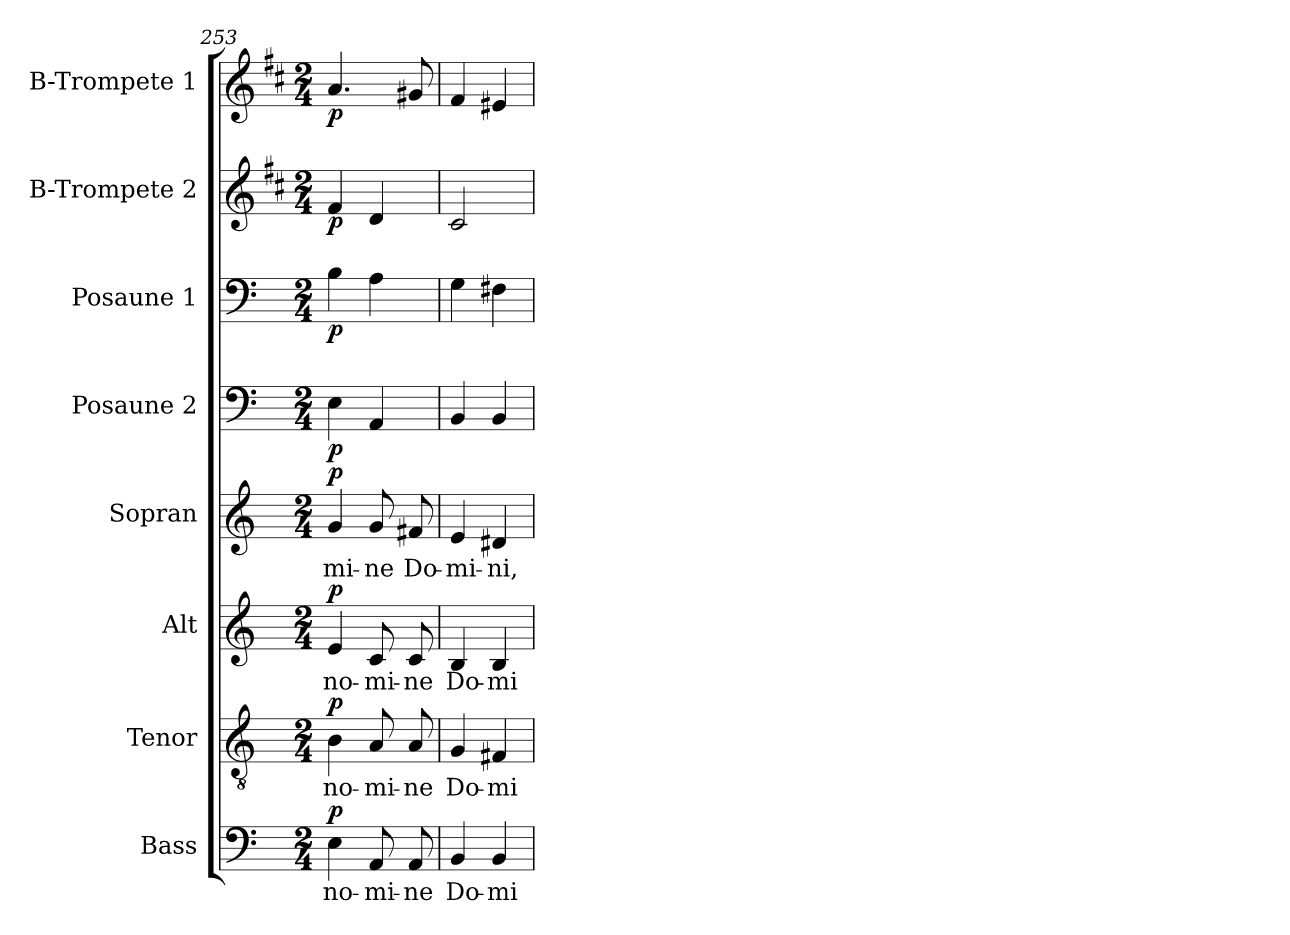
**kern	**text	**dynam	**kern	**text	**dynam	**kern	**text	**dynam	**kern	**text	**dynam	**kern	**dynam	**kern	**dynam	**kern	**dynam	**kern	**dynam
*part8	*part8	*part8	*part7	*part7	*part7	*part6	*part6	*part6	*part5	*part5	*part5	*part4	*part4	*part3	*part3	*part2	*part2	*part1	*part1
*staff8	*staff8	*staff8	*staff7	*staff7	*staff7	*staff6	*staff6	*staff6	*staff5	*staff5	*staff5	*staff4	*staff4	*staff3	*staff3	*staff2	*staff2	*staff1	*staff1
*I"Bass	*	*	*I"Tenor	*	*	*I"Alt	*	*	*I"Sopran	*	*	*I"Posaune 2	*	*I"Posaune 1	*	*I"B-Trompete 2	*	*I"B-Trompete 1	*
*I'B.	*	*	*I'T.	*	*	*I'A.	*	*	*I'S.	*	*	*I'Pos. 2	*	*I'Pos. 1	*	*I'B Trp. 2	*	*I'B Trp. 1	*
!!LO:PB:g=z
*clefF4	*	*	*clefGv2	*	*	*clefG2	*	*	*clefG2	*	*	*clefF4	*	*clefF4	*	*clefG2	*	*clefG2	*
*	*	*	*	*	*	*	*	*	*	*	*	*	*	*	*	*ITrd1c2	*	*ITrd1c2	*
*k[]	*	*	*k[]	*	*	*k[]	*	*	*k[]	*	*	*k[]	*	*k[]	*	*k[]	*	*k[]	*
*C:	*	*	*C:	*	*	*C:	*	*	*C:	*	*	*C:	*	*C:	*	*C:	*	*C:	*
*M2/4	*	*	*M2/4	*	*	*M2/4	*	*	*M2/4	*	*	*M2/4	*	*M2/4	*	*M2/4	*	*M2/4	*
=253	=253	=253	=253	=253	=253	=253	=253	=253	=253	=253	=253	=253	=253	=253	=253	=253	=253	=253	=253
!	!LO:LY:b	!LO:DY:a	!	!LO:LY:b	!LO:DY:a	!	!LO:LY:b	!LO:DY:a	!	!LO:LY:b	!LO:DY:a	!	!LO:DY:b	!	!LO:DY:b	!	!LO:DY:b	!	!LO:DY:b
4E\	no-	p	4B\	no-	p	4e/	no-	p	4g/	-mi-	p	4E\	p	4B\	p	4e/	p	4.g/	p
!	!LO:LY:b	!	!	!LO:LY:b	!	!	!LO:LY:b	!	!	!LO:LY:b	!	!	!	!	!	!	!	!	!
8AA/	-mi-	.	8A/	-mi-	.	8c/	-mi-	.	8g/	-ne	.	4AA/	.	4A\	.	4c/	.	.	.
!	!LO:LY:b	!	!	!LO:LY:b	!	!	!LO:LY:b	!	!	!LO:LY:b	!	!	!	!	!	!	!	!	!
8AA/	-ne	.	8A/	-ne	.	8c/	-ne	.	8f#X/	Do-	.	.	.	.	.	.	.	8f#X/	.
=254	=254	=254	=254	=254	=254	=254	=254	=254	=254	=254	=254	=254	=254	=254	=254	=254	=254	=254	=254
!	!LO:LY:b	!	!	!LO:LY:b	!	!	!LO:LY:b	!	!	!LO:LY:b	!	!	!	!	!	!	!	!	!
4BB/	Do-	.	4G/	Do-	.	4B/	Do-	.	4e/	-mi-	.	4BB/	.	4G\	.	2B/	.	4e/	.
!	!LO:LY:b	!	!	!LO:LY:b	!	!	!LO:LY:b	!	!	!LO:LY:b	!	!	!	!	!	!	!	!	!
4BB/	-mi-	.	4F#X/	-mi-	.	4B/	-mi-	.	4d#X/	-ni,	.	4BB/	.	4F#X\	.	.	.	4d#X/	.
=	=	=	=	=	=	=	=	=	=	=	=	=	=	=	=	=	=	=	=
*-	*-	*-	*-	*-	*-	*-	*-	*-	*-	*-	*-	*-	*-	*-	*-	*-	*-	*-	*-
